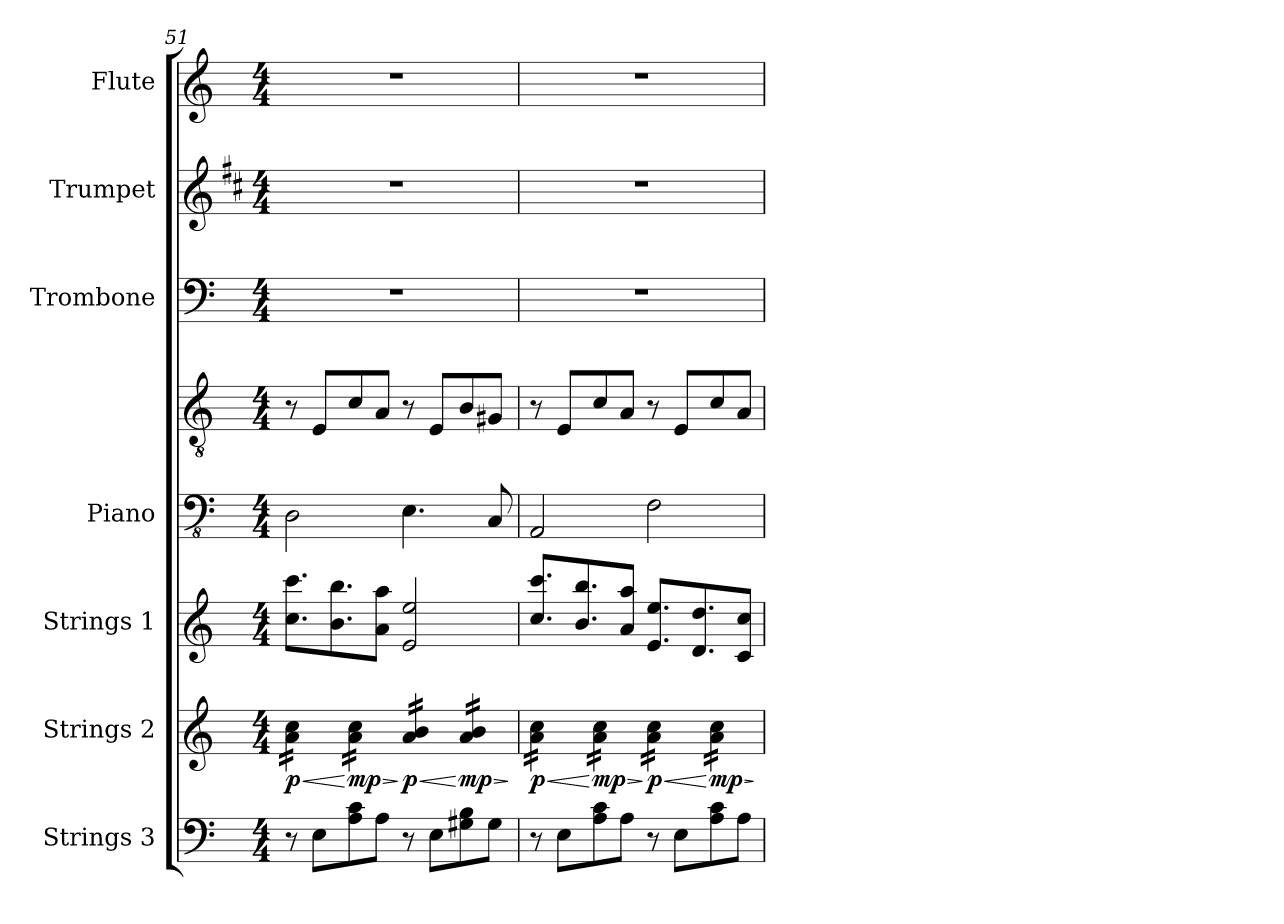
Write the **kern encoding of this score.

**kern	**kern	**dynam	**kern	**kern	**kern	**kern	**kern	**kern
*part7	*part6	*part6	*part5	*part4	*part4	*part3	*part2	*part1
*staff8	*staff7	*staff7	*staff6	*staff5	*staff4	*staff3	*staff2	*staff1
*I"Strings 3	*I"Strings 2	*	*I"Strings 1	*I"Piano	*	*I"Trombone	*I"Trumpet	*I"Flute
*I'St. 3	*I'St. 2	*	*I'St. 1	*I'Pno.	*	*I'Tbn.	*I'Tpt.	*I'Fl.
*clefF4	*clefG2	*	*clefG2	*clefFv4	*clefGv2	*clefF4	*clefG2	*clefG2
*	*	*	*	*	*	*	*ITrd1c2	*
*k[]	*k[]	*	*k[]	*k[]	*k[]	*k[]	*k[]	*k[]
*M4/4	*M4/4	*	*M4/4	*M4/4	*M4/4	*M4/4	*M4/4	*M4/4
=51	=51	=51	=51	=51	=51	=51	=51	=51
!	!	!LO:HP:b	!	!	!	!	!	!
!	!	!LO:DY:n=1:b	!	!	!	!	!	!
*	*tremolo	*	*	*	*	*	*	*
8r	16a\ 16cc\LL	< p	8.cc\ 8.ccc\L	2DD\	8r	1r	1r	1r
.	16a\ 16cc\	.	.	.	.	.	.	.
8E\L	16a\ 16cc\	.	.	.	8E/L	.	.	.
.	16a\ 16cc\JJ	.	8.b\ 8.bb\	.	.	.	.	.
!	!	!LO:HP:n=1:b	!	!	!	!	!	!
!	!	!LO:DY:n=2:b	!	!	!	!	!	!
8A\ 8c\	16a\ 16cc\LL	[ > mp	.	.	8c/	.	.	.
.	16a\ 16cc\	.	.	.	.	.	.	.
8A\J	16a\ 16cc\	.	8a\ 8aa\J	.	8A/J	.	.	.
.	16a\ 16cc\JJ	.	.	.	.	.	.	.
!	!	!LO:HP:n=1:b	!	!	!	!	!	!
!	!	!LO:DY:n=3:b	!	!	!	!	!	!
8r	16a/ 16b/LL	] < p	2e/ 2ee/	4.EE\	8r	.	.	.
.	16a/ 16b/	.	.	.	.	.	.	.
8E\L	16a/ 16b/	.	.	.	8E/L	.	.	.
.	16a/ 16b/JJ	.	.	.	.	.	.	.
!	!	!LO:HP:n=1:b	!	!	!	!	!	!
!	!	!LO:DY:n=4:b	!	!	!	!	!	!
8G#X\ 8B\	16a/ 16b/LL	[ > mp	.	.	8B/	.	.	.
.	16a/ 16b/	.	.	.	.	.	.	.
8G#\J	16a/ 16b/	.	.	8CC/	8G#X/J	.	.	.
.	16a/ 16b/JJ	.	.	.	.	.	.	.
.	.	]	.	.	.	.	.	.
=52	=52	=52	=52	=52	=52	=52	=52	=52
!	!	!LO:HP:b	!	!	!	!	!	!
!	!	!LO:DY:n=1:b	!	!	!	!	!	!
8r	16a\ 16cc\LL	< p	8.cc/ 8.ccc/L	2AAA/	8r	1r	1r	1r
.	16a\ 16cc\	.	.	.	.	.	.	.
8E\L	16a\ 16cc\	.	.	.	8E/L	.	.	.
.	16a\ 16cc\JJ	.	8.b/ 8.bb/	.	.	.	.	.
!	!	!LO:HP:n=1:b	!	!	!	!	!	!
!	!	!LO:DY:n=2:b	!	!	!	!	!	!
8A\ 8c\	16a\ 16cc\LL	[ > mp	.	.	8c/	.	.	.
.	16a\ 16cc\	.	.	.	.	.	.	.
8A\J	16a\ 16cc\	.	8a/ 8aa/J	.	8A/J	.	.	.
.	16a\ 16cc\JJ	.	.	.	.	.	.	.
!	!	!LO:HP:n=1:b	!	!	!	!	!	!
!	!	!LO:DY:n=3:b	!	!	!	!	!	!
8r	16a\ 16cc\LL	] < p	8.e/ 8.ee/L	2FF\	8r	.	.	.
.	16a\ 16cc\	.	.	.	.	.	.	.
8E\L	16a\ 16cc\	.	.	.	8E/L	.	.	.
.	16a\ 16cc\JJ	.	8.d/ 8.dd/	.	.	.	.	.
!	!	!LO:HP:n=1:b	!	!	!	!	!	!
!	!	!LO:DY:n=4:b	!	!	!	!	!	!
8A\ 8c\	16a\ 16cc\LL	[ > mp	.	.	8c/	.	.	.
.	16a\ 16cc\	.	.	.	.	.	.	.
8A\J	16a\ 16cc\	.	8c/ 8cc/J	.	8A/J	.	.	.
.	16a\ 16cc\JJ	.	.	.	.	.	.	.
*	*Xtremolo	*	*	*	*	*	*	*
.	.	]	.	.	.	.	.	.
=	=	=	=	=	=	=	=	=
*-	*-	*-	*-	*-	*-	*-	*-	*-
